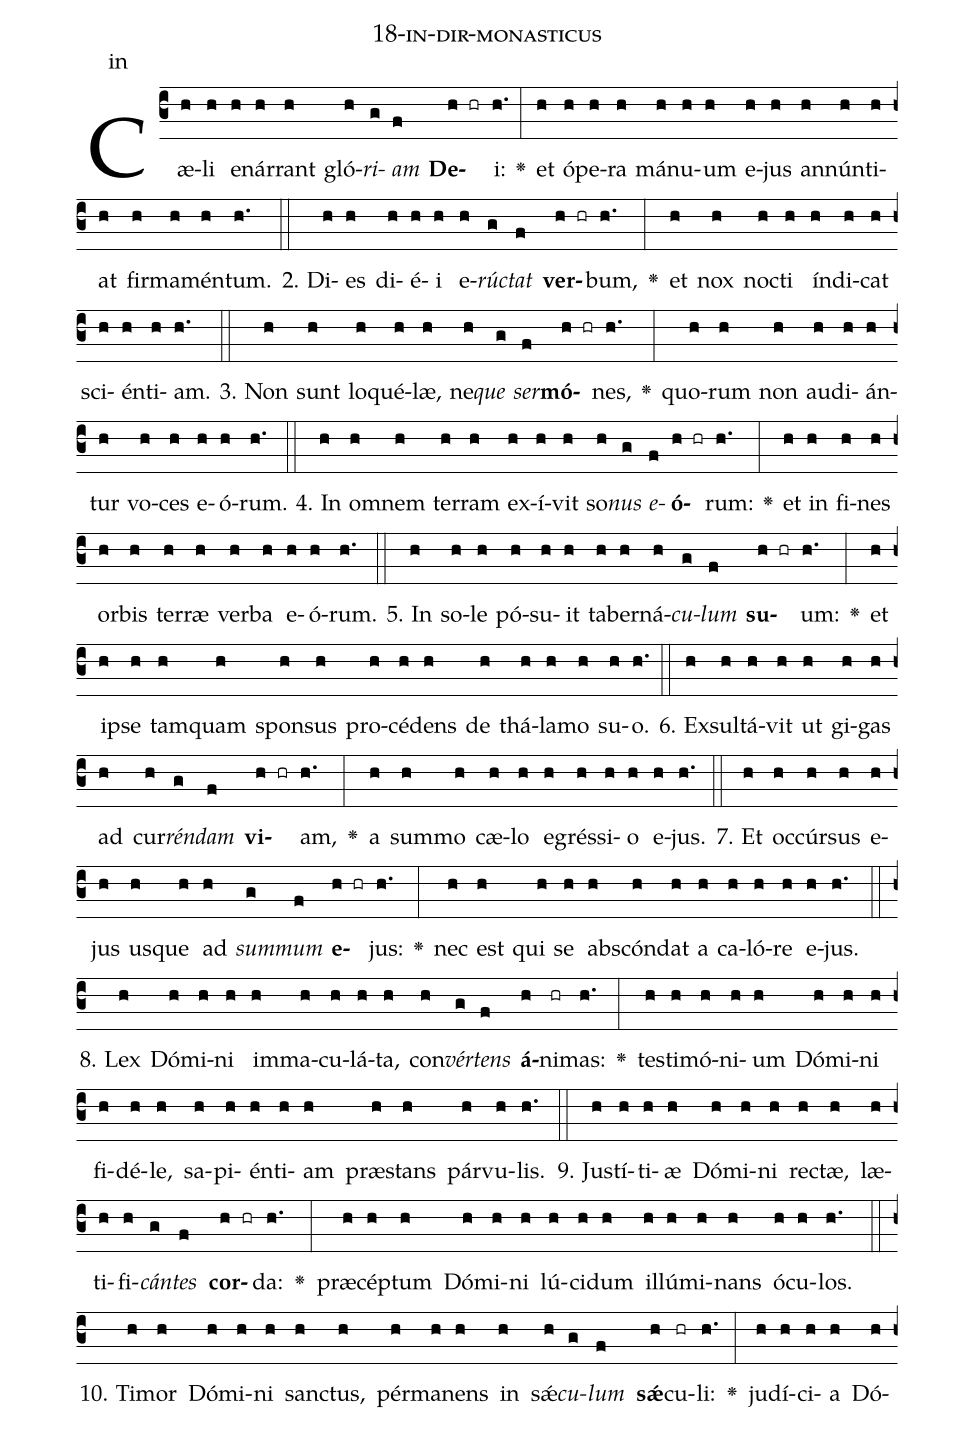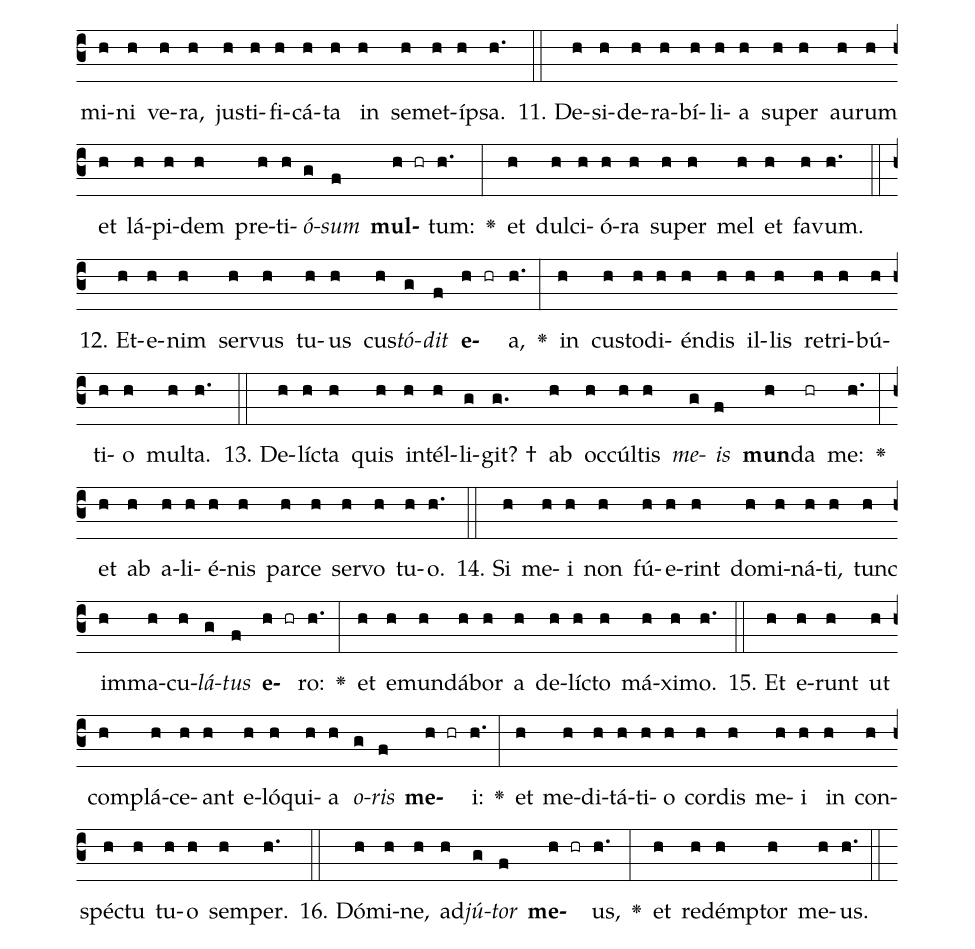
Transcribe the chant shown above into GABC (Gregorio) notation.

name: 18-in-dir-monasticus;
annotation: in;
%%
(c3)Cæ(h)li(h) e(h)nár(h)rant(h) gló(h)<i>ri</i>(g)<i>am</i>(f) <b>De</b>(h hr)i:(h.) <v>\greheightstar</v>(:) et(h) ó(h)pe(h)ra(h) má(h)nu(h)um(h) e(h)jus(h) an(h)nún(h)ti(h)at(h) fir(h)ma(h)mén(h)tum.(h.) (::)
2. Di(h)es(h) di(h)é(h)i(h) e(h)<i>rúc</i>(g)<i>tat</i>(f) <b>ver</b>(h hr)bum,(h.) <v>\greheightstar</v>(:) et(h) nox(h) noc(h)ti(h) ín(h)di(h)cat(h) sci(h)én(h)ti(h)am.(h.) (::)
3. Non(h) sunt(h) lo(h)qué(h)læ,(h) ne(h)<i>que</i>(g) <i>ser</i>(f)<b>mó</b>(h hr)nes,(h.) <v>\greheightstar</v>(:) quo(h)rum(h) non(h) au(h)di(h)án(h)tur(h) vo(h)ces(h) e(h)ó(h)rum.(h.) (::)
4. In(h) om(h)nem(h) ter(h)ram(h) ex(h)í(h)vit(h) so(h)<i>nus</i>(g) <i>e</i>(f)<b>ó</b>(h hr)rum:(h.) <v>\greheightstar</v>(:) et(h) in(h) fi(h)nes(h) or(h)bis(h) ter(h)ræ(h) ver(h)ba(h) e(h)ó(h)rum.(h.) (::)
5. In(h) so(h)le(h) pó(h)su(h)it(h) ta(h)ber(h)ná(h)<i>cu</i>(g)<i>lum</i>(f) <b>su</b>(h hr)um:(h.) <v>\greheightstar</v>(:) et(h) ip(h)se(h) tam(h)quam(h) spon(h)sus(h) pro(h)cé(h)dens(h) de(h) thá(h)la(h)mo(h) su(h)o.(h.) (::)
6. Ex(h)sul(h)tá(h)vit(h) ut(h) gi(h)gas(h) ad(h) cur(h)<i>rén</i>(g)<i>dam</i>(f) <b>vi</b>(h hr)am,(h.) <v>\greheightstar</v>(:) a(h) sum(h)mo(h) cæ(h)lo(h) e(h)grés(h)si(h)o(h) e(h)jus.(h.) (::)
7. Et(h) oc(h)cúr(h)sus(h) e(h)jus(h) us(h)que(h) ad(h) <i>sum</i>(g)<i>mum</i>(f) <b>e</b>(h hr)jus:(h.) <v>\greheightstar</v>(:) nec(h) est(h) qui(h) se(h) abs(h)cón(h)dat(h) a(h) ca(h)ló(h)re(h) e(h)jus.(h.) (::)
8. Lex(h) Dó(h)mi(h)ni(h) im(h)ma(h)cu(h)lá(h)ta,(h) con(h)<i>vér</i>(g)<i>tens</i>(f) <b>á</b>(h)ni(hr)mas:(h.) <v>\greheightstar</v>(:) tes(h)ti(h)mó(h)ni(h)um(h) Dó(h)mi(h)ni(h) fi(h)dé(h)le,(h) sa(h)pi(h)én(h)ti(h)am(h) præ(h)stans(h) pár(h)vu(h)lis.(h.) (::)
9. Jus(h)tí(h)ti(h)æ(h) Dó(h)mi(h)ni(h) rec(h)tæ,(h) læ(h)ti(h)fi(h)<i>cán</i>(g)<i>tes</i>(f) <b>cor</b>(h hr)da:(h.) <v>\greheightstar</v>(:) præ(h)cép(h)tum(h) Dó(h)mi(h)ni(h) lú(h)ci(h)dum(h) il(h)lú(h)mi(h)nans(h) ó(h)cu(h)los.(h.) (::)
10. Ti(h)mor(h) Dó(h)mi(h)ni(h) sanc(h)tus,(h) pér(h)ma(h)nens(h) in(h) sǽ(h)<i>cu</i>(g)<i>lum</i>(f) <b>sǽ</b>(h)cu(hr)li:(h.) <v>\greheightstar</v>(:) ju(h)dí(h)ci(h)a(h) Dó(h)mi(h)ni(h) ve(h)ra,(h) jus(h)ti(h)fi(h)cá(h)ta(h) in(h) se(h)met(h)íp(h)sa.(h.) (::)
11. De(h)si(h)de(h)ra(h)bí(h)li(h)a(h) su(h)per(h) au(h)rum(h) et(h) lá(h)pi(h)dem(h) pre(h)ti(h)<i>ó</i>(g)<i>sum</i>(f) <b>mul</b>(h hr)tum:(h.) <v>\greheightstar</v>(:) et(h) dul(h)ci(h)ó(h)ra(h) su(h)per(h) mel(h) et(h) fa(h)vum.(h.) (::)
12. Et(h)e(h)nim(h) ser(h)vus(h) tu(h)us(h) cus(h)<i>tó</i>(g)<i>dit</i>(f) <b>e</b>(h hr)a,(h.) <v>\greheightstar</v>(:) in(h) cus(h)to(h)di(h)én(h)dis(h) il(h)lis(h) re(h)tri(h)bú(h)ti(h)o(h) mul(h)ta.(h.) (::)
13. De(h)líc(h)ta(h) quis(h) in(h)tél(h)li(g)git? †(g.) ab(h) oc(h)cúl(h)tis(h) <i>me</i>(g)<i>is</i>(f) <b>mun</b>(h)da(hr) me:(h.) <v>\greheightstar</v>(:) et(h) ab(h) a(h)li(h)é(h)nis(h) par(h)ce(h) ser(h)vo(h) tu(h)o.(h.) (::)
14. Si(h) me(h)i(h) non(h) fú(h)e(h)rint(h) do(h)mi(h)ná(h)ti,(h) tunc(h) im(h)ma(h)cu(h)<i>lá</i>(g)<i>tus</i>(f) <b>e</b>(h hr)ro:(h.) <v>\greheightstar</v>(:) et(h) e(h)mun(h)dá(h)bor(h) a(h) de(h)líc(h)to(h) má(h)xi(h)mo.(h.) (::)
15. Et(h) e(h)runt(h) ut(h) com(h)plá(h)ce(h)ant(h) e(h)ló(h)qui(h)a(h) <i>o</i>(g)<i>ris</i>(f) <b>me</b>(h hr)i:(h.) <v>\greheightstar</v>(:) et(h) me(h)di(h)tá(h)ti(h)o(h) cor(h)dis(h) me(h)i(h) in(h) con(h)spéc(h)tu(h) tu(h)o(h) sem(h)per.(h.) (::)
16. Dó(h)mi(h)ne,(h) ad(h)<i>jú</i>(g)<i>tor</i>(f) <b>me</b>(h hr)us,(h.) <v>\greheightstar</v>(:) et(h) red(h)émp(h)tor(h) me(h)us.(h.) (::)
